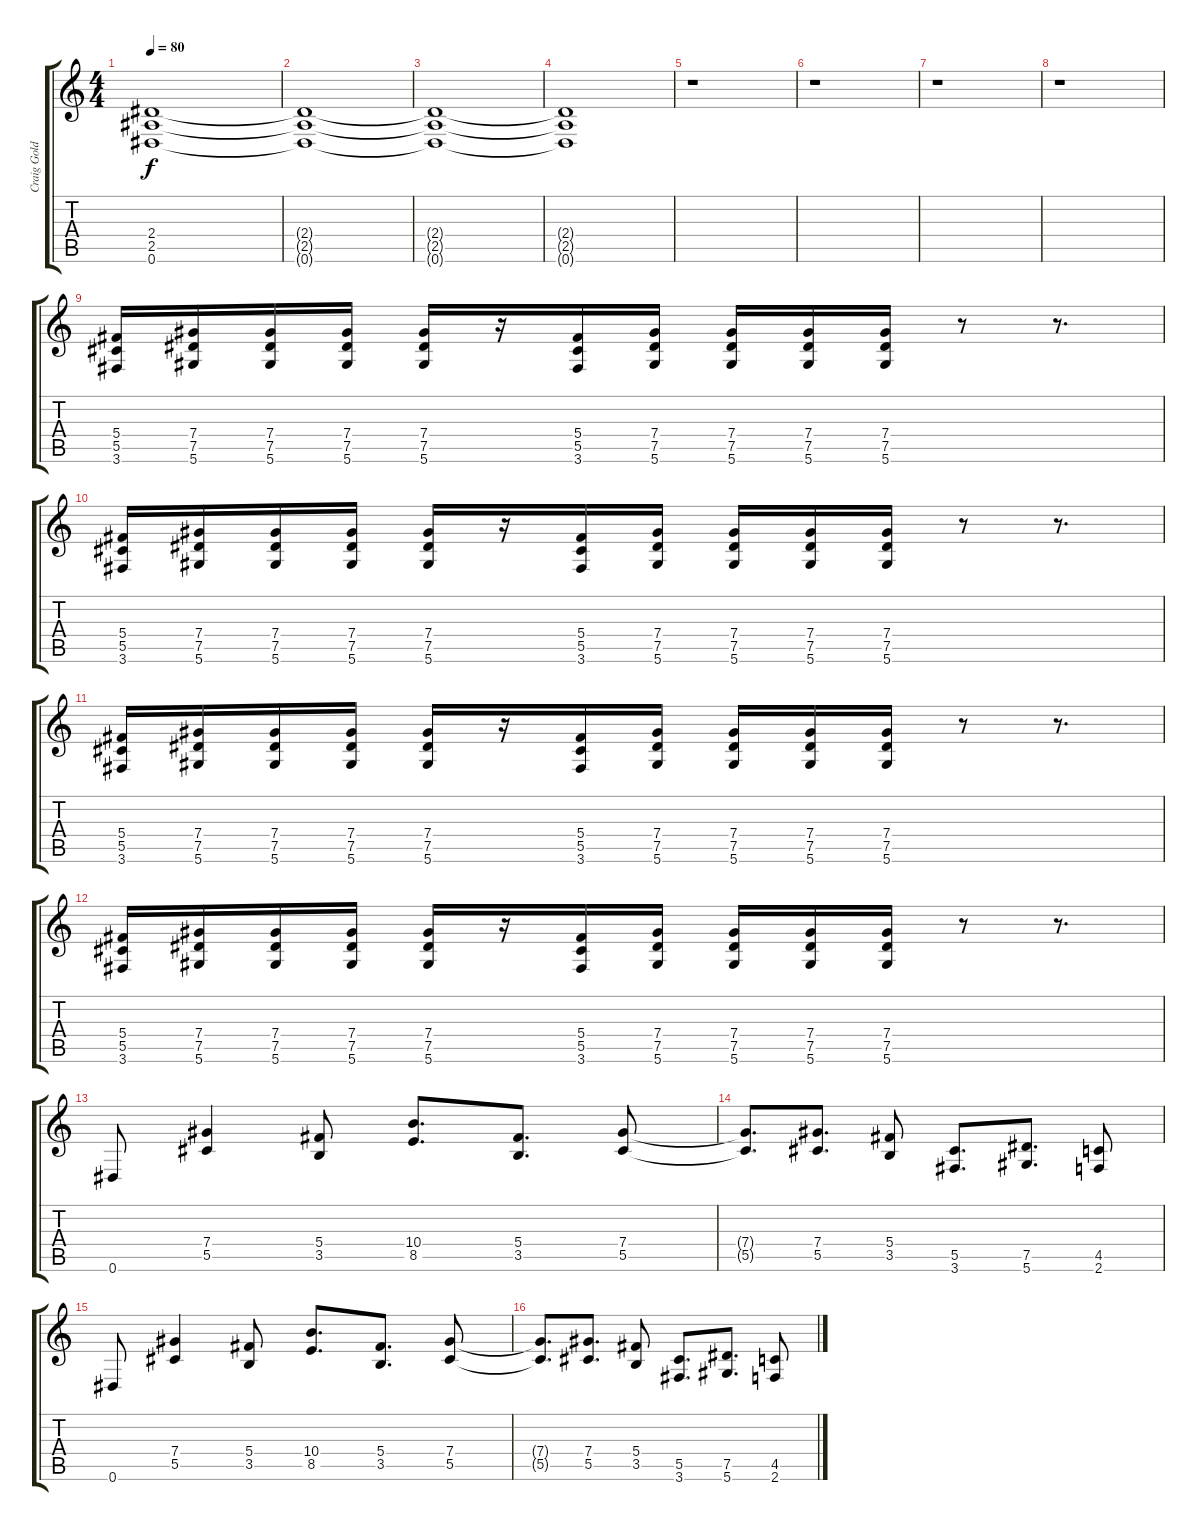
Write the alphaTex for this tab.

\track ("Craig Goldy" "Craig Gold") {instrument distortionguitar}
\staff {score tabs}
\tuning (Eb4 Bb3 Gb3 Db3 Ab2 Eb2) {hide}
\ts (4 4)
\tempo 80
\clef g2
\ks c
(2.4 2.5 0.6).1{dy f} |
(2.4{t} 2.5{t} 0.6{t}).1 |
(2.4{t} 2.5{t} 0.6{t}).1 |
(2.4{t} 2.5{t} 0.6{t}).1 |
r.1 |
r.1 |
r.1 |
r.1 |
(5.4 5.5 3.6).16 (7.4 7.5 5.6).16 (7.4 7.5 5.6).16 (7.4 7.5 5.6).16 (7.4 7.5 5.6).16 r.16 (5.4 5.5 3.6).16 (7.4 7.5 5.6).16 (7.4 7.5 5.6).16 (7.4 7.5 5.6).16 (7.4 7.5 5.6).16 r.8 r.8{d} |
(5.4 5.5 3.6).16 (7.4 7.5 5.6).16 (7.4 7.5 5.6).16 (7.4 7.5 5.6).16 (7.4 7.5 5.6).16 r.16 (5.4 5.5 3.6).16 (7.4 7.5 5.6).16 (7.4 7.5 5.6).16 (7.4 7.5 5.6).16 (7.4 7.5 5.6).16 r.8 r.8{d} |
(5.4 5.5 3.6).16 (7.4 7.5 5.6).16 (7.4 7.5 5.6).16 (7.4 7.5 5.6).16 (7.4 7.5 5.6).16 r.16 (5.4 5.5 3.6).16 (7.4 7.5 5.6).16 (7.4 7.5 5.6).16 (7.4 7.5 5.6).16 (7.4 7.5 5.6).16 r.8 r.8{d} |
(5.4 5.5 3.6).16 (7.4 7.5 5.6).16 (7.4 7.5 5.6).16 (7.4 7.5 5.6).16 (7.4 7.5 5.6).16 r.16 (5.4 5.5 3.6).16 (7.4 7.5 5.6).16 (7.4 7.5 5.6).16 (7.4 7.5 5.6).16 (7.4 7.5 5.6).16 r.8 r.8{d} |
0.6.8 (7.4 5.5).4 (5.4 3.5).8 (10.4 8.5).8{d} (5.4 3.5).8{d} (7.4 5.5).8 |
(7.4{t} 5.5{t}).8{d} (7.4 5.5).8{d} (5.4 3.5).8 (5.5 3.6).8{d} (7.5 5.6).8{d} (4.5 2.6).8 |
0.6.8 (7.4 5.5).4 (5.4 3.5).8 (10.4 8.5).8{d} (5.4 3.5).8{d} (7.4 5.5).8 |
(7.4{t} 5.5{t}).8{d} (7.4 5.5).8{d} (5.4 3.5).8 (5.5 3.6).8{d} (7.5 5.6).8{d} (4.5 2.6).8
